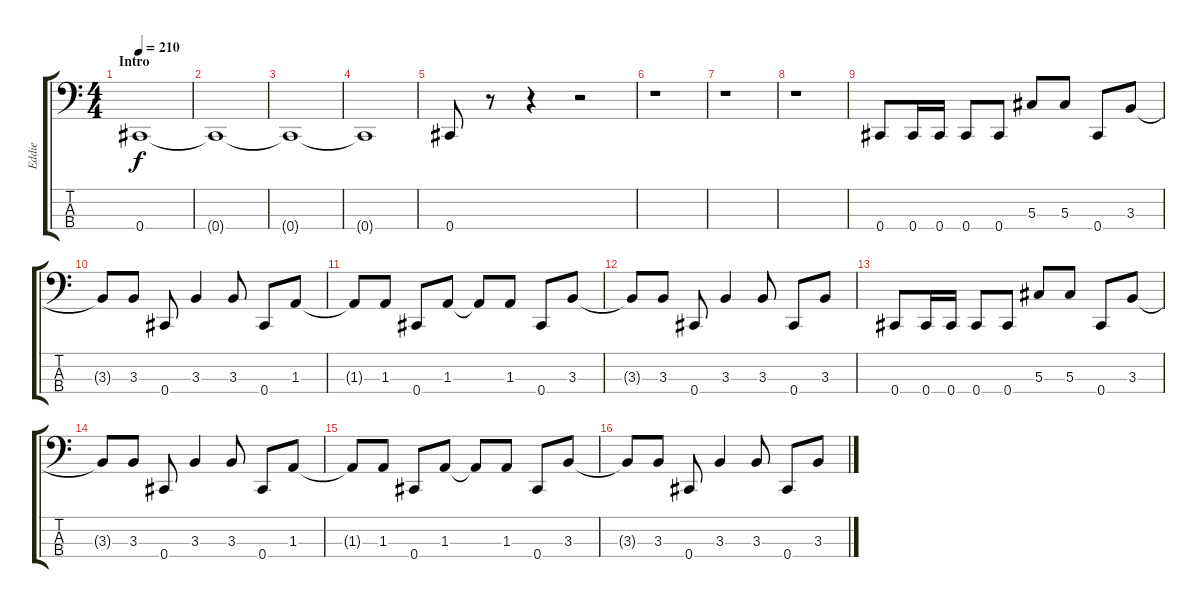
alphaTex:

\track ("Eddie" "Eddie") {instrument electricbasspick}
\staff {score tabs}
\tuning (Gb2 Db2 Ab1 Db1) {hide}
\ts (4 4)
\section ("" "Intro")
\tempo 210
\clef f4
\ks c
0.4.1{dy f instrument electricbasspick} |
0.4{t}.1 |
0.4{t}.1 |
0.4{t}.1 |
0.4.8 r.8 r.4 r.2 |
r.1 |
r.1 |
r.1 |
0.4.8 0.4.16 0.4.16 0.4.8 0.4.8 5.3.8 5.3.8 0.4.8 3.3.8 |
3.3{t}.8 3.3.8 0.4.8 3.3.4 3.3.8 0.4.8 1.3.8 |
1.3{t}.8 1.3.8 0.4.8 1.3.8 1.3{t}.8 1.3.8 0.4.8 3.3.8 |
3.3{t}.8 3.3.8 0.4.8 3.3.4 3.3.8 0.4.8 3.3.8 |
0.4.8 0.4.16 0.4.16 0.4.8 0.4.8 5.3.8 5.3.8 0.4.8 3.3.8 |
3.3{t}.8 3.3.8 0.4.8 3.3.4 3.3.8 0.4.8 1.3.8 |
1.3{t}.8 1.3.8 0.4.8 1.3.8 1.3{t}.8 1.3.8 0.4.8 3.3.8 |
3.3{t}.8 3.3.8 0.4.8 3.3.4 3.3.8 0.4.8 3.3.8
